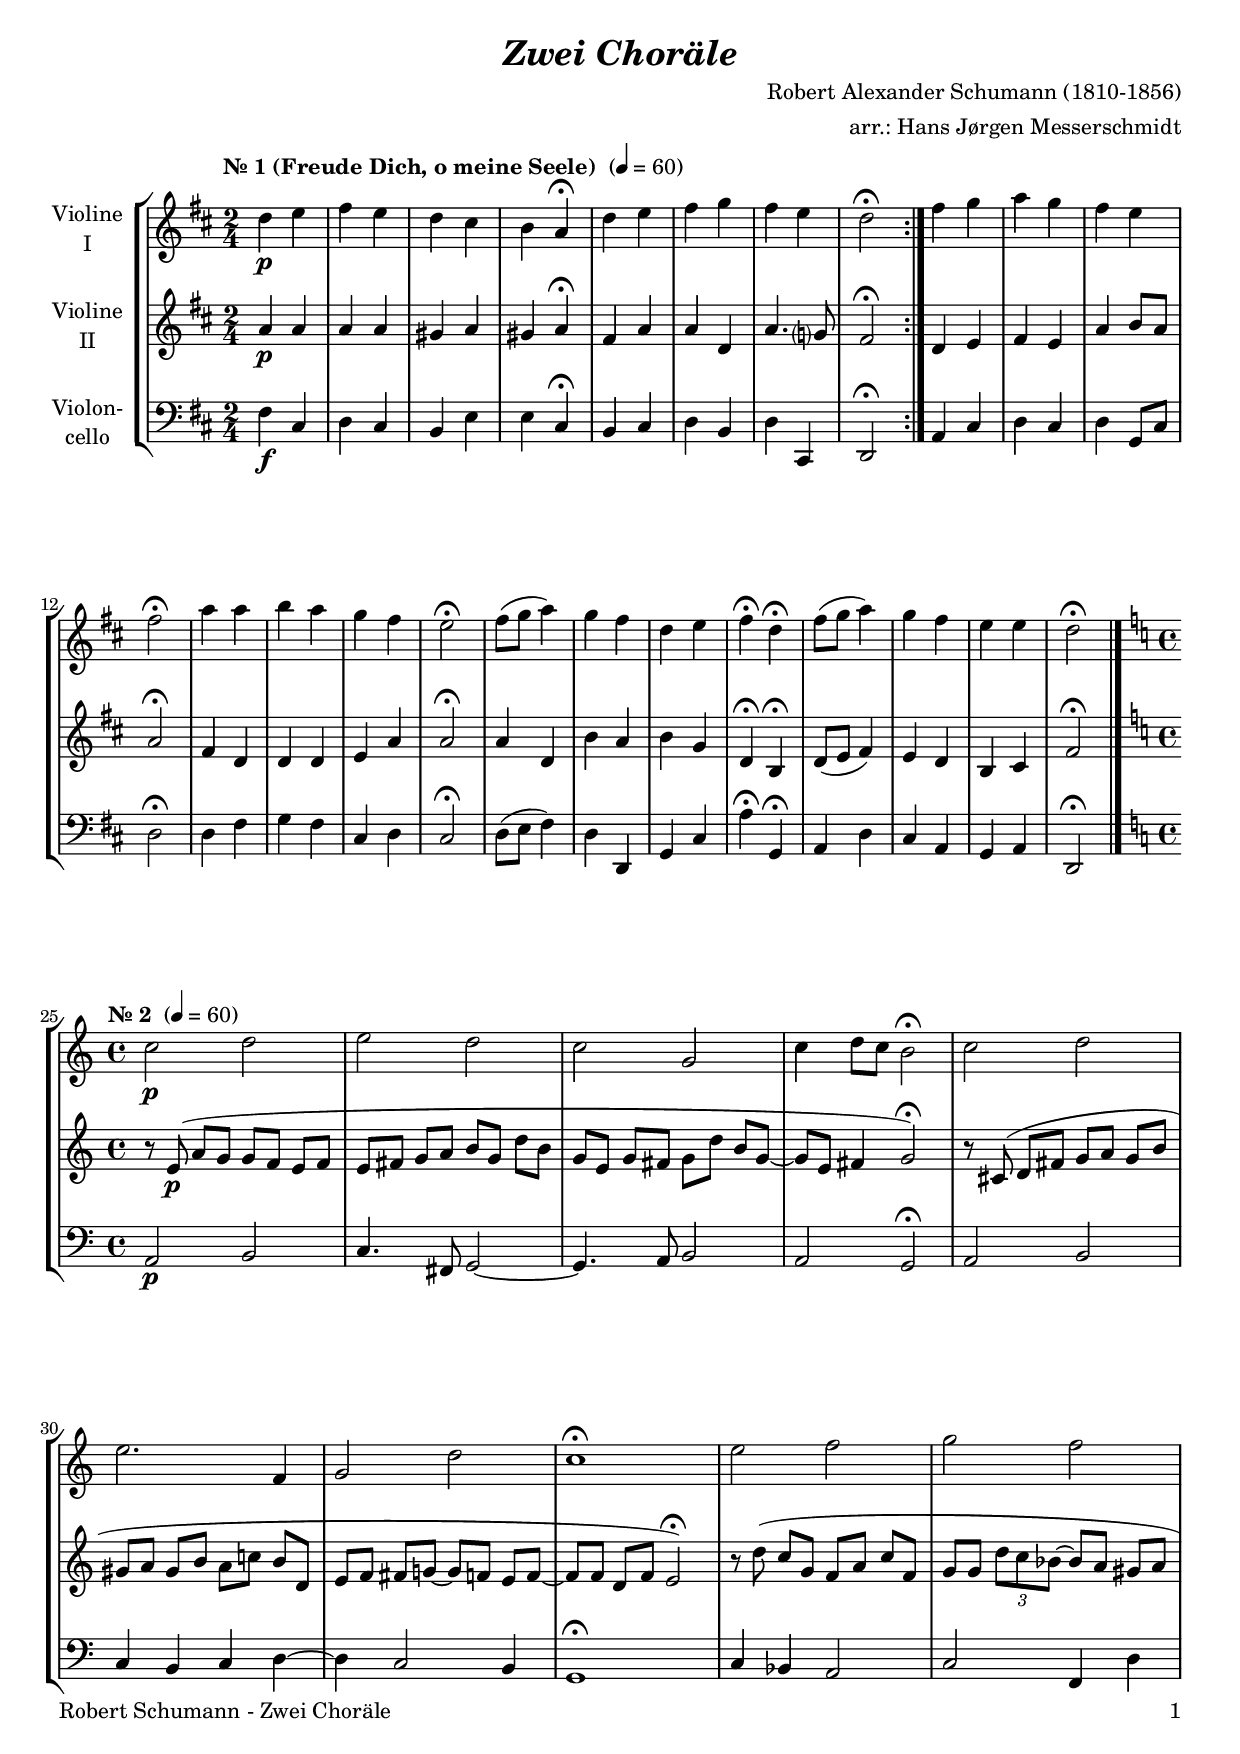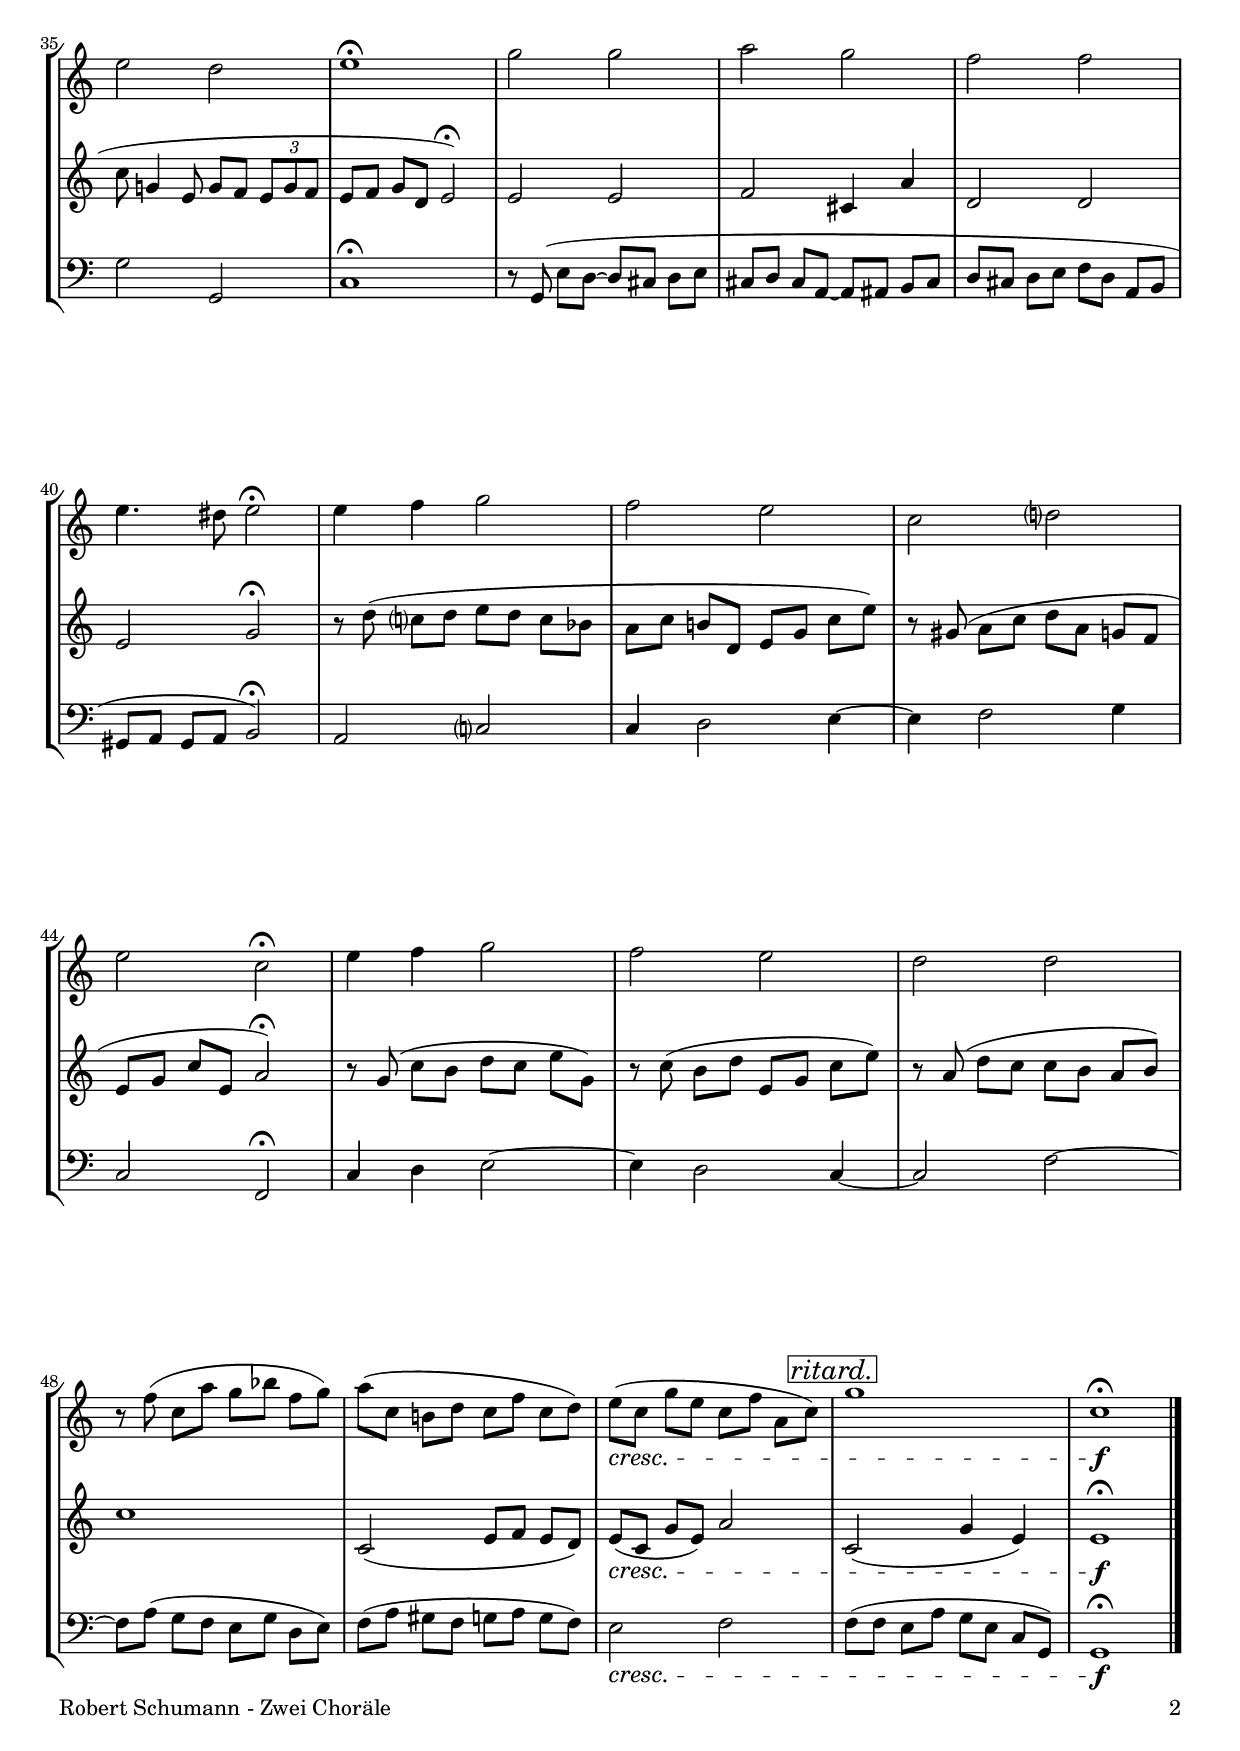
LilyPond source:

\version "2.24.4"
\include "deutsch.ly"
  
#(set-global-staff-size 19)

\header {
  title     = \markup \bold \italic "Zwei Choräle"
  composer  = "Robert Alexander Schumann (1810-1856)"
  arranger  = "arr.: Hans Jørgen Messerschmidt"
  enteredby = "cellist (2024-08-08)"
%  piece     = ""
}

voiceconsts = {
  \key g \major
  \time 2/4
  \clef "treble"
%  \numericTimeSignature
  \compressEmptyMeasures
% Set default beaming for all staves
%  \set Timing.beamExceptions = #'()
%  \set Timing.baseMoment     = #(ly:make-moment 1 4)
%  \set Timing.beatStructure  = #'(1 1 1)
}

mivl = "violin"
miva = "viola"
mivc = "cello"

introa = { \tempo "Nr. 1 (Freude Dich, o meine Seele) " 4=60 }
introb = {
  \bar "|." \break \tempo "Nr. 2 " 4=60 \time 4/4 \key f \major
% Set default beaming for all staves
  \set Timing.beamExceptions = #'()
  \set Timing.baseMoment     = #(ly:make-moment 1 4)
  \set Timing.beatStructure  = #'(1 1 1 1)
}

rit = \mark \markup \box \italic "ritard."

va = \relative c'' {
  \voiceconsts

  \introa
  \repeat volta 2 {
    g4\p a
    h a
    g fis
    e d\fermata
    g a
    h c
    h a

    g2\fermata
  }
  h4 c
  d c
  h a
  h2\fermata
  d4 d
  e d
  c h
  a2\fermata
  h8( c d4)

  c h
  g a
  h\fermata g\fermata
  h8( c d4)
  c h
  a a
  g2\fermata

  \introb
  f\p g
  a g
  f c
  f4 g8 f e2\fermata

  f g
  a2. b,4
  c2 g'
  f1\fermata
  a2 b

  c b
  a g
  a1\fermata
  c2 c
  d c

  b b
  a4. gis8 a2\fermata
  a4 b c2
  b a
  f g?

  a f\fermata
  a4 b c2
  b a
  g g
  r8 b( f d' c es b c)

  d( f, e! g f b f g)
  a(\cresc f c' a f b d, f) \rit
  c'1
  f,\fermata\f \bar "|."
}

vb = \relative c' {
  \voiceconsts

  \introa
  \repeat volta 2 {
    d4\p d
    d d
    cis d
    cis d\fermata
    h d
    d g,
    d'4. c?8

    h2\fermata
  }
  g4 a
  h a
  d e8 d
  d2\fermata
  h4 g
  g g
  a d
  d2\fermata

  d4 g,
  e' d
  e c
  g\fermata e\fermata
  g8( a h4)
  a g
  e fis
  h2\fermata

  \introb
  r8 a(\p d c c b a b
  a h c d e c g' e
  c a c h c g' e c~

  c a h4 c2)\fermata
  r8 fis,( g h c d c e
  cis d cis e d f! e g,
  a b h c!~ c b a b~

  b b g b a2)\fermata
  r8 g'( f c b d f b,
  c c \tuplet 3/2 4 { g' f es~ } es d cis d
  f c!4 a8 c b \tuplet 3/2 4 { a c b }

  a b c g a2)\fermata
  a a
  b fis4 d'
  g,2 g
  a c\fermata

  r8 g'( f? g a g f es
  d f e! g, a c f a)
  r cis,( d f g d c b
  a c f a, d2)\fermata

  r8 c( f e g f a c,)
  r f( e g a, c f a)
  r d,( g f f e d e)
  f1

  f,2( a8 b a g)
  a(\cresc f c' a) d2 \rit
  f,( c'4 a)
  a1\fermata\f \bar "|."
}

vc = \relative c {
  \voiceconsts
  \clef "bass"
  
  \introa
  \repeat volta 2 {
    h4\f fis
    g fis
    e a
    a fis\fermata
    e fis
    g e
    g fis,

    g2\fermata
  }
  d'4 fis
  g fis
  g c,8 fis
  g2\fermata
  g4 h
  c h
  fis g
  fis2\fermata

  g8( a h4)
  g g,
  c fis
  d'\fermata c,\fermata
  d g
  fis d
  c d
  g,2\fermata

  \introb
  d'\p e
  f4. h,8 c2~
  c4. d8 e2
  d c\fermata

  d e
  f4 e f g~
  g f2 e4
  c1\fermata
  f4 es d2

  f b,4 g'
  c2 c,
  f1\fermata
  r8 c( a' g~ g fis g a

  fis g fis d~ d dis e fis
  g fis g a b g d e
  cis d cis d e2)\fermata
  d f?

  f4 g2 a4~
  a b2 c4
  f,2 b,\fermata
  f'4 g a2~
  a4 g2 f4~

  f2 b~
  b8 d( c b a c g a)
  b( d cis b c d c b)
  a2\cresc b \rit
  
  b8( b a d c a f c)
  c1\fermata\f \bar "|."
}


music = \new StaffGroup <<
      \new Staff {
	\set Staff.midiInstrument = \mivl
	\set Staff.instrumentName = \markup \center-column { "Violine" "I" }
	\transpose g d' { \va }
      }

      \new Staff {
	\set Staff.midiInstrument = \mivl
	\set Staff.instrumentName = \markup \center-column { "Violine" "II" }
	\transpose g d' { \vb }
      }

      \new Staff {
	\set Staff.midiInstrument = \mivc
	\set Staff.instrumentName = \markup \center-column { "Violon-" "cello" }
	\transpose g d' { \vc }
      }
>>

\book {
  \paper {
    print-page-number = ##t
    print-first-page-number = ##t
    ragged-last-bottom = ##f
    oddHeaderMarkup = \markup \null
    evenHeaderMarkup = \markup \null
    oddFooterMarkup = \markup {
      \fill-line {
        \if \should-print-page-number
        "Robert Schumann - Zwei Choräle" \fromproperty #'page:page-number-string
      }
    }
    evenFooterMarkup = \oddFooterMarkup
  } \score {
    \music
    \layout {}
  }

  \score {
    \unfoldRepeats \music

    \midi {
      \context {
        \Score
      }
    }
  }
}
